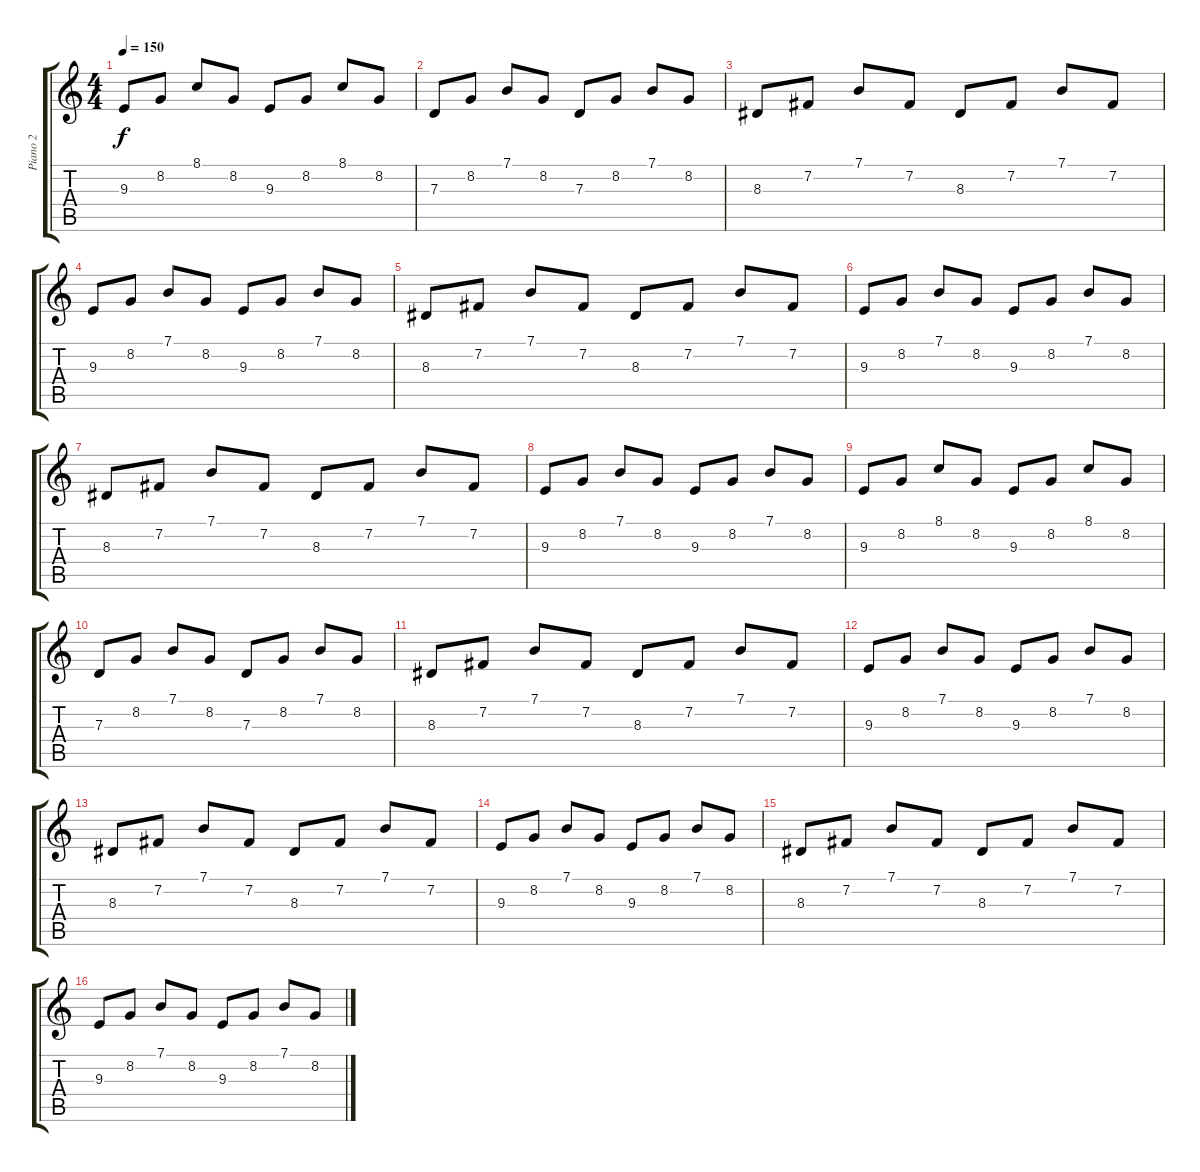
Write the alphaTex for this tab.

\track ("Piano 2" "Piano 2") {instrument drawbarorgan}
\staff {score tabs}
\tuning (E4 B3 G3 D3 A2 E2) {hide}
\ts (4 4)
\tempo 150
\clef g2
\ks c
9.3.8{dy f} 8.2.8 8.1.8 8.2.8 9.3.8 8.2.8 8.1.8 8.2.8 |
7.3.8 8.2.8 7.1.8 8.2.8 7.3.8 8.2.8 7.1.8 8.2.8 |
8.3.8 7.2.8 7.1.8 7.2.8 8.3.8 7.2.8 7.1.8 7.2.8 |
9.3.8 8.2.8 7.1.8 8.2.8 9.3.8 8.2.8 7.1.8 8.2.8 |
8.3.8 7.2.8 7.1.8 7.2.8 8.3.8 7.2.8 7.1.8 7.2.8 |
9.3.8 8.2.8 7.1.8 8.2.8 9.3.8 8.2.8 7.1.8 8.2.8 |
8.3.8 7.2.8 7.1.8 7.2.8 8.3.8 7.2.8 7.1.8 7.2.8 |
9.3.8 8.2.8 7.1.8 8.2.8 9.3.8 8.2.8 7.1.8 8.2.8 |
9.3.8 8.2.8 8.1.8 8.2.8 9.3.8 8.2.8 8.1.8 8.2.8 |
7.3.8 8.2.8 7.1.8 8.2.8 7.3.8 8.2.8 7.1.8 8.2.8 |
8.3.8 7.2.8 7.1.8 7.2.8 8.3.8 7.2.8 7.1.8 7.2.8 |
9.3.8 8.2.8 7.1.8 8.2.8 9.3.8 8.2.8 7.1.8 8.2.8 |
8.3.8 7.2.8 7.1.8 7.2.8 8.3.8 7.2.8 7.1.8 7.2.8 |
9.3.8 8.2.8 7.1.8 8.2.8 9.3.8 8.2.8 7.1.8 8.2.8 |
8.3.8 7.2.8 7.1.8 7.2.8 8.3.8 7.2.8 7.1.8 7.2.8 |
9.3.8 8.2.8 7.1.8 8.2.8 9.3.8 8.2.8 7.1.8 8.2.8
